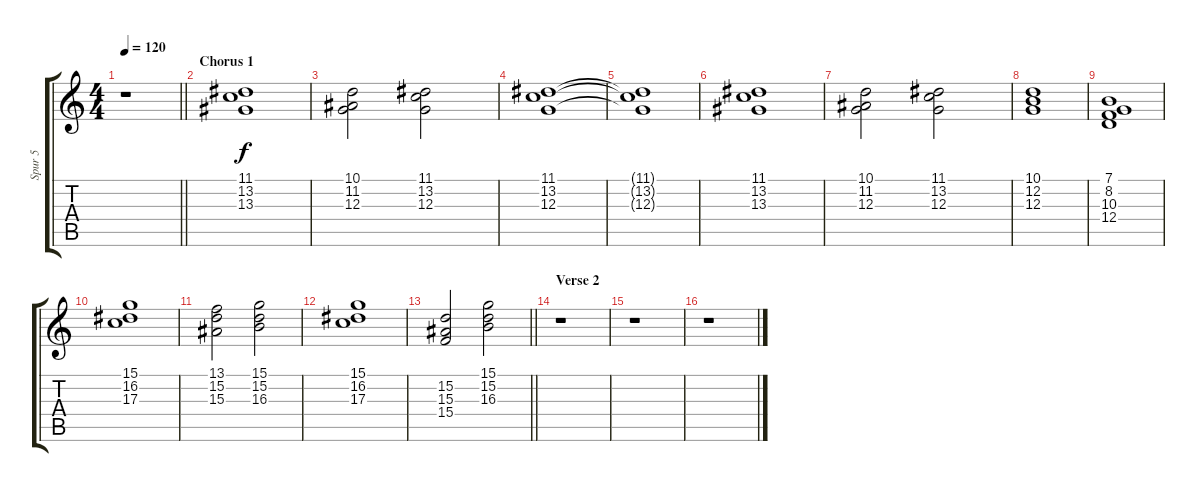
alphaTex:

\track ("Spur 5" "Spur 5") {instrument percussiveorgan}
\staff {score tabs}
\tuning (E4 B3 G3 D3 A2 E2) {hide}
\ts (4 4)
\tempo 120
\clef g2
\barLineRight lightlight
\ks c
r.1{dy f} |
\section ("" "Chorus 1")
(11.1 13.2 13.3).1 |
(10.1 11.2 12.3).2 (11.1 13.2 12.3).2 |
(11.1 13.2 12.3).1 |
(11.1{t} 13.2{t} 12.3{t}).1 |
(11.1 13.2 13.3).1 |
(10.1 11.2 12.3).2 (11.1 13.2 12.3).2 |
(10.1 12.2 12.3).1 |
(7.1 8.2 10.3 12.4).1 |
(15.1 16.2 17.3).1 |
(13.1 15.2 15.3).2 (15.1 15.2 16.3).2 |
(15.1 16.2 17.3).1 |
\barLineRight lightlight
(15.2 15.3 15.4).2 (15.1 15.2 16.3).2 |
\section ("" "Verse 2")
r.1 |
r.1 |
r.1
